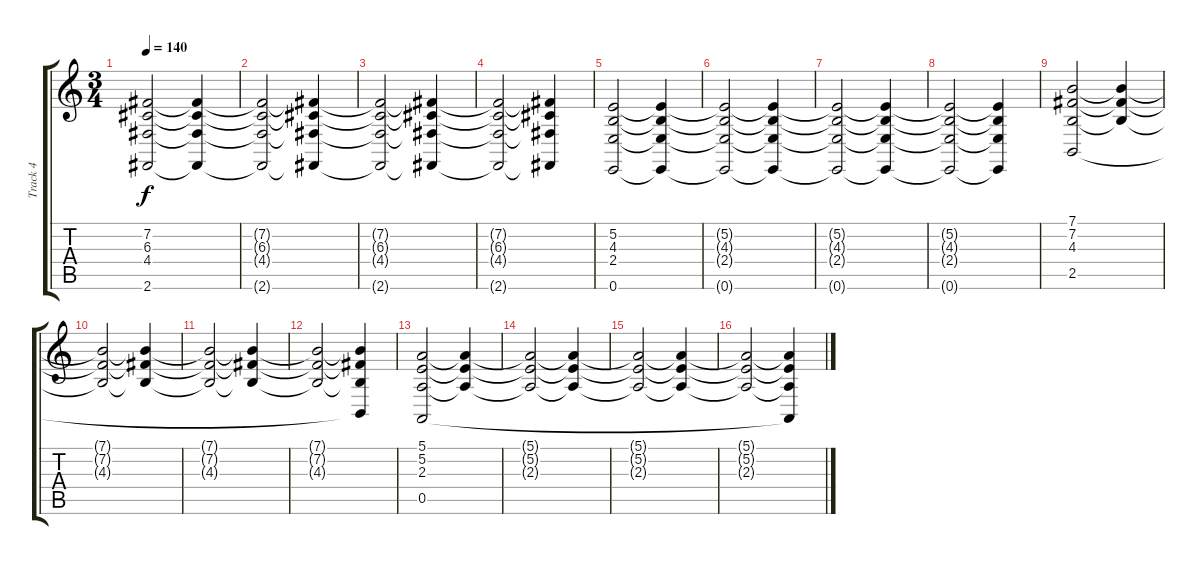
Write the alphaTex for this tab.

\track ("Track 4" "Track 4") {instrument choiraahs}
\staff {score tabs}
\tuning (E4 B3 G3 D3 A2 E2) {hide}
\ts (3 4)
\tempo 140
\clef g2
\ks c
(7.2 6.3 4.4 2.6).2{dy f} (7.2{t} 6.3{t} 4.4{t} 2.6{t}).4 |
(7.2{t} 6.3{t} 4.4{t} 2.6{t}).2 (7.2{t} 6.3{t} 4.4{t} 2.6{t}).4 |
(7.2{t} 6.3{t} 4.4{t} 2.6{t}).2 (7.2{t} 6.3{t} 4.4{t} 2.6{t}).4 |
(7.2{t} 6.3{t} 4.4{t} 2.6{t}).2 (7.2{t} 6.3{t} 4.4{t} 2.6{t}).4 |
(5.2 4.3 2.4 0.6).2 (5.2{t} 4.3{t} 2.4{t} 0.6{t}).4 |
(5.2{t} 4.3{t} 2.4{t} 0.6{t}).2 (5.2{t} 4.3{t} 2.4{t} 0.6{t}).4 |
(5.2{t} 4.3{t} 2.4{t} 0.6{t}).2 (5.2{t} 4.3{t} 2.4{t} 0.6{t}).4 |
(5.2{t} 4.3{t} 2.4{t} 0.6{t}).2 (5.2{t} 4.3{t} 2.4{t} 0.6{t}).4 |
(7.1 7.2 4.3 2.5).2{volume 15} (7.1{t} 7.2{t} 4.3{t}).4 |
(7.1{t} 7.2{t} 4.3{t}).2 (7.1{t} 7.2{t} 4.3{t}).4 |
(7.1{t} 7.2{t} 4.3{t}).2{volume 14} (7.1{t} 7.2{t} 4.3{t}).4 |
(7.1{t} 7.2{t} 4.3{t}).2 (7.1{t} 7.2{t} 4.3{t} 2.5{t}).4 |
(5.1 5.2 2.3 0.5).2{volume 13} (5.1{t} 5.2{t} 2.3{t}).4 |
(5.1{t} 5.2{t} 2.3{t}).2 (5.1{t} 5.2{t} 2.3{t}).4 |
(5.1{t} 5.2{t} 2.3{t}).2{volume 12} (5.1{t} 5.2{t} 2.3{t}).4 |
(5.1{t} 5.2{t} 2.3{t}).2 (5.1{t} 5.2{t} 2.3{t} 0.5{t}).4
